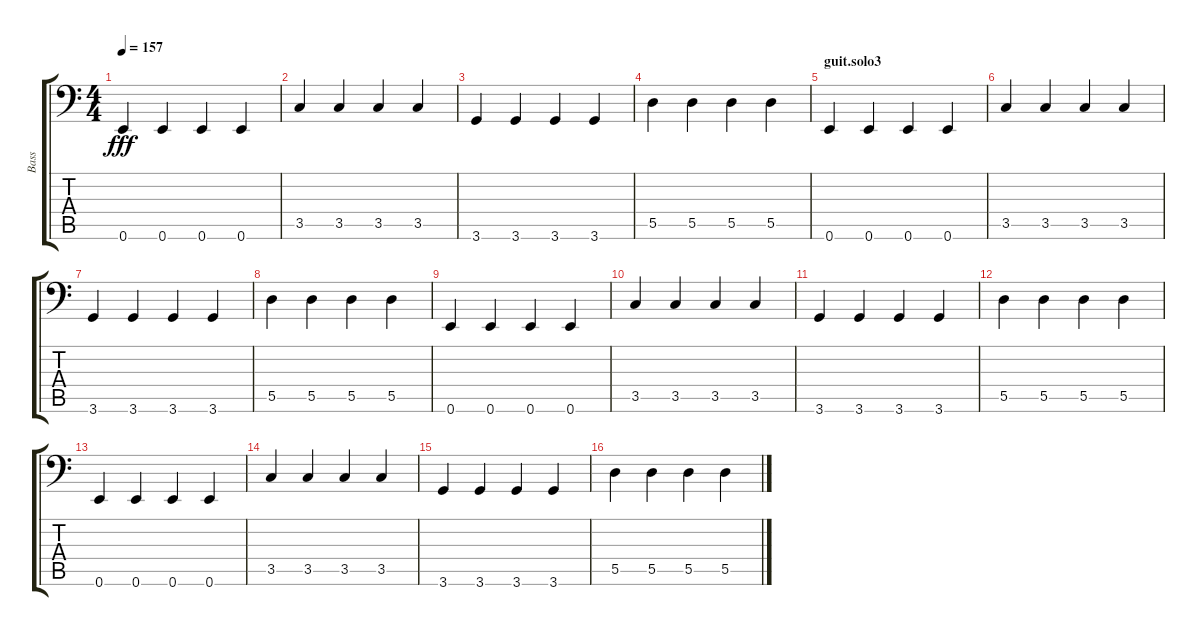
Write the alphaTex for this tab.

\track ("Bass" "Bass") {instrument electricbassfinger}
\staff {score tabs}
\tuning (E3 B2 G2 D2 A1 E1) {hide}
\ts (4 4)
\tempo 157
\clef f4
\ks c
0.6.4{dy fff} 0.6.4 0.6.4 0.6.4 |
3.5.4 3.5.4 3.5.4 3.5.4 |
3.6.4 3.6.4 3.6.4 3.6.4 |
5.5.4 5.5.4 5.5.4 5.5.4 |
\section ("" "guit.solo3")
0.6.4 0.6.4 0.6.4 0.6.4 |
3.5.4 3.5.4 3.5.4 3.5.4 |
3.6.4 3.6.4 3.6.4 3.6.4 |
5.5.4 5.5.4 5.5.4 5.5.4 |
0.6.4 0.6.4 0.6.4 0.6.4 |
3.5.4 3.5.4 3.5.4 3.5.4 |
3.6.4 3.6.4 3.6.4 3.6.4 |
5.5.4 5.5.4 5.5.4 5.5.4 |
0.6.4 0.6.4 0.6.4 0.6.4 |
3.5.4 3.5.4 3.5.4 3.5.4 |
3.6.4 3.6.4 3.6.4 3.6.4 |
5.5.4 5.5.4 5.5.4 5.5.4
